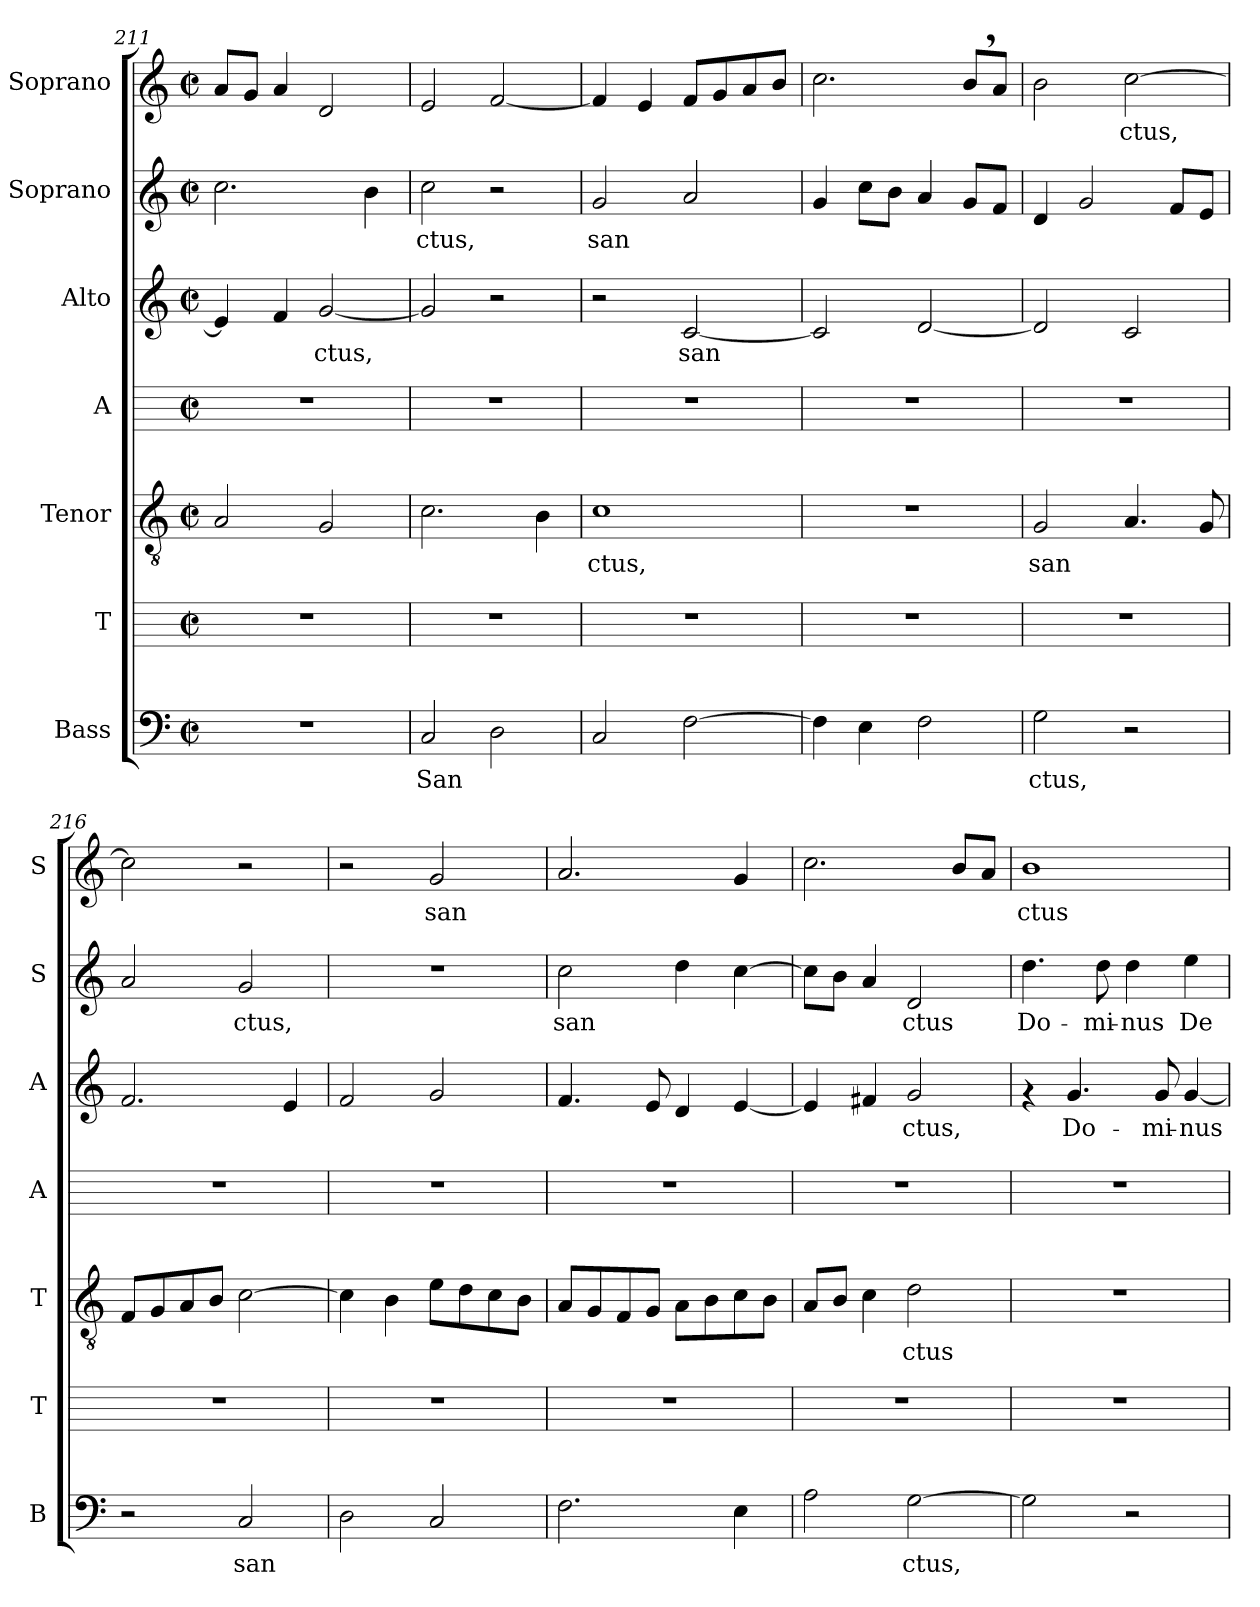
**kern	**text	**kern	**kern	**text	**kern	**kern	**text	**kern	**text	**kern	**text
*part7	*part7	*part6	*part5	*part5	*part4	*part3	*part3	*part2	*part2	*part1	*part1
*staff7	*staff7	*staff6	*staff5	*staff5	*staff4	*staff3	*staff3	*staff2	*staff2	*staff1	*staff1
*I"Bass	*	*I"T	*I"Tenor	*	*I"A	*I"Alto	*	*I"Soprano	*	*I"Soprano	*
*I'B	*	*I'T	*I'T	*	*I'A	*I'A	*	*I'S	*	*I'S	*
*clefF4	*	*	*clefGv2	*	*	*clefG2	*	*clefG2	*	*clefG2	*
*k[]	*	*k[]	*k[]	*	*k[]	*k[]	*	*k[]	*	*k[]	*
*C:	*	*C:	*C:	*	*C:	*C:	*	*C:	*	*C:	*
*M2/2	*	*M2/2	*M2/2	*	*M2/2	*M2/2	*	*M2/2	*	*M2/2	*
*met(c|)	*	*met(c|)	*met(c|)	*	*met(c|)	*met(c|)	*	*met(c|)	*	*met(c|)	*
=211	=211	=211	=211	=211	=211	=211	=211	=211	=211	=211	=211
!	!	!	!	!LO:LY:b:cj	!	!	!LO:LY:b:cj	!	!LO:LY:b:cj	!	!LO:LY:b:cj
1r	.	1r	2A/	--	1r	4e/]	--	2.cc\	--	8a/L	--
!	!	!	!	!	!	!	!	!	!	!	!LO:LY:b:cj
.	.	.	.	.	.	.	.	.	.	8g/J	--
!	!	!	!	!	!	!	!LO:LY:b:cj	!	!	!	!LO:LY:b:cj
.	.	.	.	.	.	4f/	--	.	.	4a/	--
!	!	!	!	!LO:LY:b:cj	!	!	!LO:LY:b:cj	!	!	!	!LO:LY:b:cj
.	.	.	2G/	--	.	[<2g/	-ctus,	.	.	2d/	--
!	!	!	!	!	!	!	!	!	!LO:LY:b:cj	!	!
.	.	.	.	.	.	.	.	4b\	--	.	.
=212	=212	=212	=212	=212	=212	=212	=212	=212	=212	=212	=212
!	!LO:LY:b:cj	!	!	!LO:LY:b:cj	!	!	!LO:LY:b:cj	!	!LO:LY:b:cj	!	!LO:LY:b:cj
2C/	San-	1r	2.c\	--	1r	2g/]	.	2cc\	-ctus,	2e/	--
!	!LO:LY:b:cj	!	!	!	!	!	!	!	!	!	!LO:LY:b:cj
2D\	--	.	.	.	.	2r	.	2r	.	[<2f/	--
!	!	!	!	!LO:LY:b:cj	!	!	!	!	!	!	!
.	.	.	4B\	--	.	.	.	.	.	.	.
=213	=213	=213	=213	=213	=213	=213	=213	=213	=213	=213	=213
!	!LO:LY:b:cj	!	!	!LO:LY:b:cj	!	!	!	!	!LO:LY:b:cj	!	!LO:LY:b:cj
2C/	--	1r	1c	-ctus,	1r	2r	.	2g/	san-	4f/]	--
!	!	!	!	!	!	!	!	!	!	!	!LO:LY:b:cj
.	.	.	.	.	.	.	.	.	.	4e/	--
!	!LO:LY:b:cj	!	!	!	!	!	!LO:LY:b:cj	!	!LO:LY:b:cj	!	!LO:LY:b:cj
[>2F\	--	.	.	.	.	[<2c/	san-	2a/	--	8f/L	--
!	!	!	!	!	!	!	!	!	!	!	!LO:LY:b:cj
.	.	.	.	.	.	.	.	.	.	8g/	--
!	!	!	!	!	!	!	!	!	!	!	!LO:LY:b:cj
.	.	.	.	.	.	.	.	.	.	8a/	--
!	!	!	!	!	!	!	!	!	!	!	!LO:LY:b:cj
.	.	.	.	.	.	.	.	.	.	8b/J	--
=214	=214	=214	=214	=214	=214	=214	=214	=214	=214	=214	=214
!	!LO:LY:b:cj	!	!	!	!	!	!LO:LY:b:cj	!	!LO:LY:b:cj	!	!LO:LY:b:cj
4F\]	--	1r	1r	.	1r	2c/]	--	4g/	--	2.cc\	--
!	!LO:LY:b:cj	!	!	!	!	!	!	!	!LO:LY:b:cj	!	!
4E\	--	.	.	.	.	.	.	8cc\L	--	.	.
!	!	!	!	!	!	!	!	!	!LO:LY:b:cj	!	!
.	.	.	.	.	.	.	.	8b\J	--	.	.
!	!LO:LY:b:cj	!	!	!	!	!	!LO:LY:b:cj	!	!LO:LY:b:cj	!	!
2F\	--	.	.	.	.	[<2d/	--	4a/	--	.	.
!	!	!	!	!	!	!	!	!	!LO:LY:b:cj	!	!LO:LY:b:cj
.	.	.	.	.	.	.	.	8g/L	--	8b,>/L	--
!	!	!	!	!	!	!	!	!	!LO:LY:b:cj	!	!LO:LY:b:cj
.	.	.	.	.	.	.	.	8f/J	--	8a/J	--
!!LO:LB:g=z
=215	=215	=215	=215	=215	=215	=215	=215	=215	=215	=215	=215
!	!LO:LY:b:cj	!	!	!LO:LY:b:cj	!	!	!LO:LY:b:cj	!	!LO:LY:b:cj	!	!LO:LY:b:cj
2G\	-ctus,	1r	2G/	san-	1r	2d/]	--	4d/	--	2b\	--
!	!	!	!	!	!	!	!	!	!LO:LY:b:cj	!	!
.	.	.	.	.	.	.	.	2g/	--	.	.
!	!	!	!	!LO:LY:b:cj	!	!	!LO:LY:b:cj	!	!	!	!LO:LY:b:cj
2r	.	.	4.A/	--	.	2c/	--	.	.	[>2cc\	-ctus,
!	!	!	!	!	!	!	!	!	!LO:LY:b:cj	!	!
.	.	.	.	.	.	.	.	8f/L	--	.	.
!	!	!	!	!LO:LY:b:cj	!	!	!	!	!LO:LY:b:cj	!	!
.	.	.	8G/	--	.	.	.	8e/J	--	.	.
=216	=216	=216	=216	=216	=216	=216	=216	=216	=216	=216	=216
!	!	!	!	!LO:LY:b:cj	!	!	!LO:LY:b:cj	!	!LO:LY:b:cj	!	!LO:LY:b:cj
2r	.	1r	8F/L	--	1r	2.f/	--	2a/	--	2cc\]	.
!	!	!	!	!LO:LY:b:cj	!	!	!	!	!	!	!
.	.	.	8G/	--	.	.	.	.	.	.	.
!	!	!	!	!LO:LY:b:cj	!	!	!	!	!	!	!
.	.	.	8A/	--	.	.	.	.	.	.	.
!	!	!	!	!LO:LY:b:cj	!	!	!	!	!	!	!
.	.	.	8B/J	--	.	.	.	.	.	.	.
!	!LO:LY:b:cj	!	!	!LO:LY:b:cj	!	!	!	!	!LO:LY:b:cj	!	!
2C/	san-	.	[>2c\	--	.	.	.	2g/	-ctus,	2r	.
!	!	!	!	!	!	!	!LO:LY:b:cj	!	!	!	!
.	.	.	.	.	.	4e/	--	.	.	.	.
=217	=217	=217	=217	=217	=217	=217	=217	=217	=217	=217	=217
!	!LO:LY:b:cj	!	!	!LO:LY:b:cj	!	!	!LO:LY:b:cj	!	!	!	!
2D\	--	1r	4c\]	--	1r	2f/	--	1r	.	2r	.
!	!	!	!	!LO:LY:b:cj	!	!	!	!	!	!	!
.	.	.	4B\	--	.	.	.	.	.	.	.
!	!LO:LY:b:cj	!	!	!LO:LY:b:cj	!	!	!LO:LY:b:cj	!	!	!	!LO:LY:b:cj
2C/	--	.	8e\L	--	.	2g/	--	.	.	2g/	san-
!	!	!	!	!LO:LY:b:cj	!	!	!	!	!	!	!
.	.	.	8d\	--	.	.	.	.	.	.	.
!	!	!	!	!LO:LY:b:cj	!	!	!	!	!	!	!
.	.	.	8c\	--	.	.	.	.	.	.	.
!	!	!	!	!LO:LY:b:cj	!	!	!	!	!	!	!
.	.	.	8B\J	--	.	.	.	.	.	.	.
=218	=218	=218	=218	=218	=218	=218	=218	=218	=218	=218	=218
!	!LO:LY:b:cj	!	!	!LO:LY:b:cj	!	!	!LO:LY:b:cj	!	!LO:LY:b:cj	!	!LO:LY:b:cj
2.F\	--	1r	8A/L	--	1r	4.f/	--	2cc\	san-	2.a/	--
!	!	!	!	!LO:LY:b:cj	!	!	!	!	!	!	!
.	.	.	8G/	--	.	.	.	.	.	.	.
!	!	!	!	!LO:LY:b:cj	!	!	!	!	!	!	!
.	.	.	8F/	--	.	.	.	.	.	.	.
!	!	!	!	!LO:LY:b:cj	!	!	!LO:LY:b:cj	!	!	!	!
.	.	.	8G/J	--	.	8e/	--	.	.	.	.
!	!	!	!	!LO:LY:b:cj	!	!	!LO:LY:b:cj	!	!LO:LY:b:cj	!	!
.	.	.	8A\L	--	.	4d/	--	4dd\	--	.	.
!	!	!	!	!LO:LY:b:cj	!	!	!	!	!	!	!
.	.	.	8B\	--	.	.	.	.	.	.	.
!	!LO:LY:b:cj	!	!	!LO:LY:b:cj	!	!	!LO:LY:b:cj	!	!LO:LY:b:cj	!	!LO:LY:b:cj
4E\	--	.	8c\	--	.	[<4e/	--	[>4cc\	--	4g/	--
!	!	!	!	!LO:LY:b:cj	!	!	!	!	!	!	!
.	.	.	8B\J	--	.	.	.	.	.	.	.
=219	=219	=219	=219	=219	=219	=219	=219	=219	=219	=219	=219
!	!LO:LY:b:cj	!	!	!LO:LY:b:cj	!	!	!LO:LY:b:cj	!	!LO:LY:b:cj	!	!LO:LY:b:cj
2A\	--	1r	8A/L	--	1r	4e/]	--	8cc\L]	--	2.cc\	--
!	!	!	!	!LO:LY:b:cj	!	!	!	!	!LO:LY:b:cj	!	!
.	.	.	8B/J	--	.	.	.	8b\J	--	.	.
!	!	!	!	!LO:LY:b:cj	!	!	!LO:LY:b:cj	!	!LO:LY:b:cj	!	!
.	.	.	4c\	--	.	4f#X/	--	4a/	--	.	.
!	!LO:LY:b:cj	!	!	!LO:LY:b:cj	!	!	!LO:LY:b:cj	!	!LO:LY:b:cj	!	!
[>2G\	-ctus,	.	2d\	-ctus	.	2g/	-ctus,	2d/	-ctus	.	.
!	!	!	!	!	!	!	!	!	!	!	!LO:LY:b:cj
.	.	.	.	.	.	.	.	.	.	8b/L	--
!	!	!	!	!	!	!	!	!	!	!	!LO:LY:b:cj
.	.	.	.	.	.	.	.	.	.	8a/J	--
=220	=220	=220	=220	=220	=220	=220	=220	=220	=220	=220	=220
!	!LO:LY:b:cj	!	!	!	!	!	!	!	!LO:LY:b:cj	!	!LO:LY:b:cj
2G\]	.	1r	1r	.	1r	4rf	.	4.dd\	Do-	1b	-ctus
!	!	!	!	!	!	!	!LO:LY:b:cj	!	!	!	!
.	.	.	.	.	.	4.g/	Do-	.	.	.	.
!	!	!	!	!	!	!	!	!	!LO:LY:b:cj	!	!
.	.	.	.	.	.	.	.	8dd\	-mi-	.	.
!	!	!	!	!	!	!	!	!	!LO:LY:b:cj	!	!
2r	.	.	.	.	.	.	.	4dd\	-nus	.	.
!	!	!	!	!	!	!	!LO:LY:b:cj	!	!	!	!
.	.	.	.	.	.	8g/	-mi-	.	.	.	.
!	!	!	!	!	!	!	!LO:LY:b:cj	!	!LO:LY:b:cj	!	!
.	.	.	.	.	.	[>4g/	-nus	4ee\	De-	.	.
=	=	=	=	=	=	=	=	=	=	=	=
*-	*-	*-	*-	*-	*-	*-	*-	*-	*-	*-	*-
